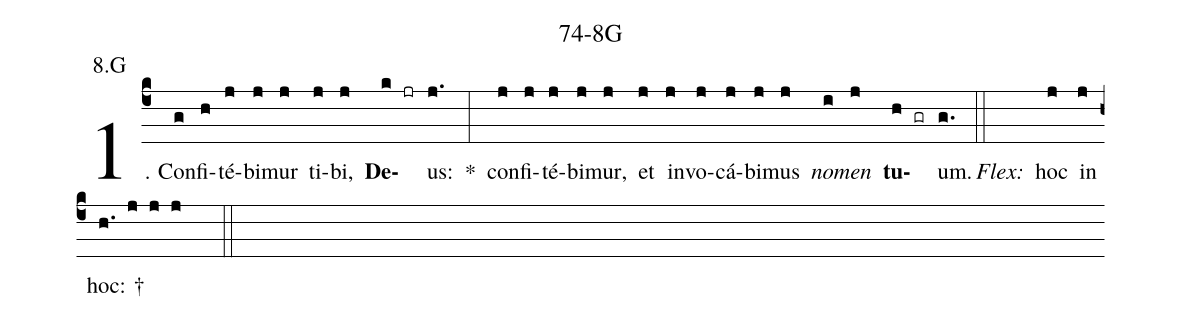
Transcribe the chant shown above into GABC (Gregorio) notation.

name: 74-8G;
annotation: 8.G;
%%
(c4)1. Con(g)fi(h)té(j)bi(j)mur(j) ti(j)bi,(j) <b>De</b>(k jr)us:(j.) *(:) con(j)fi(j)té(j)bi(j)mur,(j) et(j) in(j)vo(j)cá(j)bi(j)mus(j) <i>no</i>(i)<i>men</i>(j) <b>tu</b>(h gr)um.(g.) (::)
<i>Flex:</i>()  hoc(j) in(j) hoc: †(h. j j j  ::)
